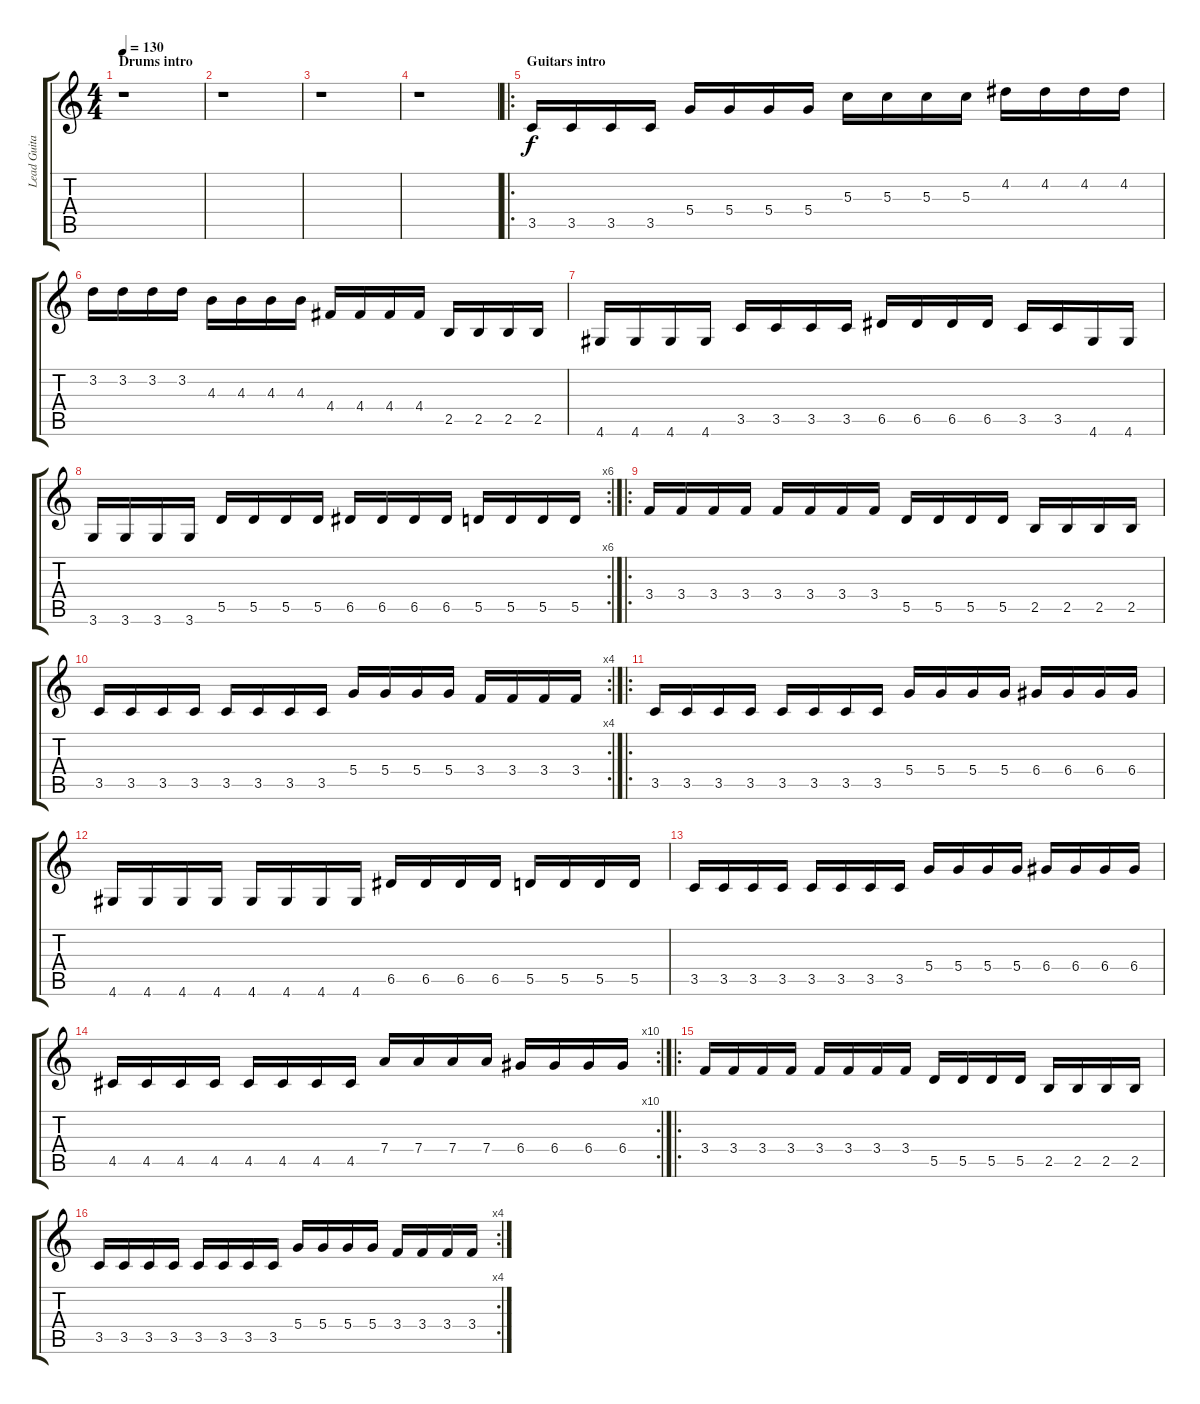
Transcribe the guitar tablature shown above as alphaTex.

\track ("Lead Guitar" "Lead Guita") {instrument distortionguitar}
\staff {score tabs}
\tuning (E4 B3 G3 D3 A2 E2) {hide}
\ts (4 4)
\section ("" "Drums intro")
\tempo 130
\clef g2
\ks c
r.1{dy f instrument distortionguitar} |
r.1 |
r.1 |
r.1 |
\ro
\section ("" "Guitars intro")
3.5.16 3.5.16 3.5.16 3.5.16 5.4.16 5.4.16 5.4.16 5.4.16 5.3.16 5.3.16 5.3.16 5.3.16 4.2.16 4.2.16 4.2.16 4.2.16 |
3.2.16 3.2.16 3.2.16 3.2.16 4.3.16 4.3.16 4.3.16 4.3.16 4.4.16 4.4.16 4.4.16 4.4.16 2.5.16 2.5.16 2.5.16 2.5.16 |
4.6.16 4.6.16 4.6.16 4.6.16 3.5.16 3.5.16 3.5.16 3.5.16 6.5.16 6.5.16 6.5.16 6.5.16 3.5.16 3.5.16 4.6.16 4.6.16 |
\rc 6
3.6.16 3.6.16 3.6.16 3.6.16 5.5.16 5.5.16 5.5.16 5.5.16 6.5.16 6.5.16 6.5.16 6.5.16 5.5.16 5.5.16 5.5.16 5.5.16 |
\ro
3.4.16 3.4.16 3.4.16 3.4.16 3.4.16 3.4.16 3.4.16 3.4.16 5.5.16 5.5.16 5.5.16 5.5.16 2.5.16 2.5.16 2.5.16 2.5.16 |
\rc 4
3.5.16 3.5.16 3.5.16 3.5.16 3.5.16 3.5.16 3.5.16 3.5.16 5.4.16 5.4.16 5.4.16 5.4.16 3.4.16 3.4.16 3.4.16 3.4.16 |
\ro
3.5.16 3.5.16 3.5.16 3.5.16 3.5.16 3.5.16 3.5.16 3.5.16 5.4.16 5.4.16 5.4.16 5.4.16 6.4.16 6.4.16 6.4.16 6.4.16 |
4.6.16 4.6.16 4.6.16 4.6.16 4.6.16 4.6.16 4.6.16 4.6.16 6.5.16 6.5.16 6.5.16 6.5.16 5.5.16 5.5.16 5.5.16 5.5.16 |
3.5.16 3.5.16 3.5.16 3.5.16 3.5.16 3.5.16 3.5.16 3.5.16 5.4.16 5.4.16 5.4.16 5.4.16 6.4.16 6.4.16 6.4.16 6.4.16 |
\rc 10
4.5.16 4.5.16 4.5.16 4.5.16 4.5.16 4.5.16 4.5.16 4.5.16 7.4.16 7.4.16 7.4.16 7.4.16 6.4.16 6.4.16 6.4.16 6.4.16 |
\ro
3.4.16 3.4.16 3.4.16 3.4.16 3.4.16 3.4.16 3.4.16 3.4.16 5.5.16 5.5.16 5.5.16 5.5.16 2.5.16 2.5.16 2.5.16 2.5.16 |
\rc 4
3.5.16 3.5.16 3.5.16 3.5.16 3.5.16 3.5.16 3.5.16 3.5.16 5.4.16 5.4.16 5.4.16 5.4.16 3.4.16 3.4.16 3.4.16 3.4.16
